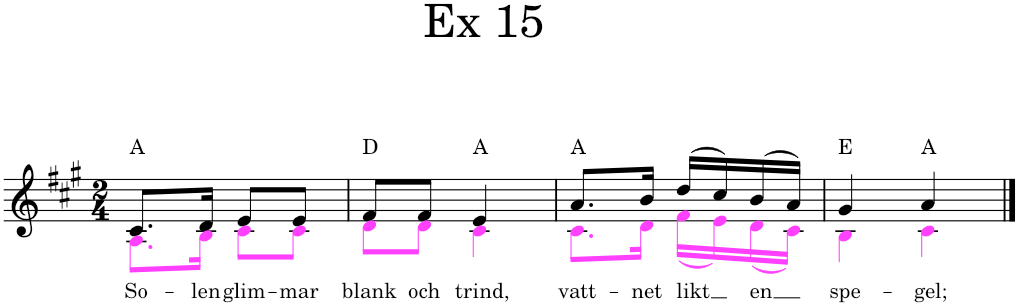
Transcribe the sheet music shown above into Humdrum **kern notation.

**kern	**text	**harte
*part1	*part1	*part1
*staff1	*staff1	*
*I"Women	*	*
*clefG2	*	*
*k[f#c#g#]	*	*
*M2/4	*	*
=1	=1	=1
!	!LO:LY:b	!
*^	*	*
8.c#/L	8.Ai\L	So-	A:maj
!	!	!LO:LY:b	!
16d/Jk	16Bi\Jk	-len	.
!	!	!LO:LY:b	!
8e/L	8c#i\L	glim-	.
!	!	!LO:LY:b	!
8e/J	8c#i\J	-mar	.
=2	=2	=2	=2
!	!	!LO:LY:b	!
8f#/L	8di\L	blank	D:maj
!	!	!LO:LY:b	!
8f#/J	8di\J	och	.
!	!	!LO:LY:b	!
4e/	4c#i\	trind,	A:maj
=3	=3	=3	=3
!	!	!LO:LY:b	!
8.a/L	8.c#i\L	vatt-	A:maj
!	!	!LO:LY:b	!
16b/Jk	16di\Jk	-net	.
!	!	!LO:LY:b	!
(16dd/LL	(16f#i\LL	likt	.
16cc#/)	16ei\)	.	.
!	!	!LO:LY:b	!
(16b/	(16di\	en	.
16a/JJ)	16c#i\JJ)	.	.
=4	=4	=4	=4
!	!	!LO:LY:b	!
4g#/	4Bi\	spe-	E:maj
!	!	!LO:LY:b	!
4a/	4c#i\	-gel;	A:maj
*v	*v	*	*
==	==	==
*-	*-	*-
